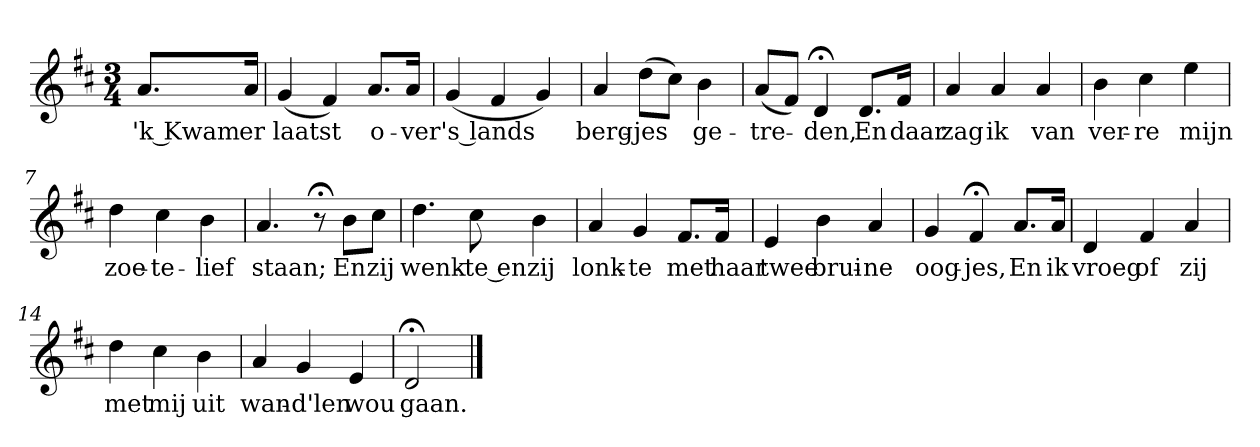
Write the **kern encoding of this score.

**kern	**text
*part1	*part1
*staff1	*staff1
*k[f#c#]	*
*D:	*
*M3/4	*
*MM120	*
=	=
8.aL	'k Kwam
16aJk	er
=1	=1
(4g	laatst
4f#)	.
8.aL	o-
16aJk	-ver
=2	=2
(4g	's lands
4f#	.
4g)	.
=3	=3
4a	berg-
(8ddL	-jes
8cc#J)	.
4b	ge-
=4	=4
(8aL	-tre-
8f#J)	.
4d;<	-den,
8.dL	En
16f#Jk	daar
=5	=5
4a	zag
4a	ik
4a	van
=6	=6
4b	ver-
4cc#	-re
4ee	mijn
=7	=7
4dd	zoe-
4cc#	-te-
4b	-lief
=8	=8
4.a	staan;
8r;<	.
8bL	En
8cc#J	zij
=9	=9
4.dd	wenk-
8cc#	-te en
4b	zij
=10	=10
4a	lonk-
4g	-te
8.f#L	met
16f#Jk	haar
=11	=11
4e	twee
4b	brui-
4a	-ne
=12	=12
4g	oog-
4f#;<	-jes,
8.aL	En
16aJk	ik
=13	=13
4d	vroeg
4f#	of
4a	zij
=14	=14
4dd	met
4cc#	mij
4b	uit
=15	=15
4a	wan-
4g	-d'len
4e	wou
=16	=16
2d;<	gaan.
==	==
*-	*-
